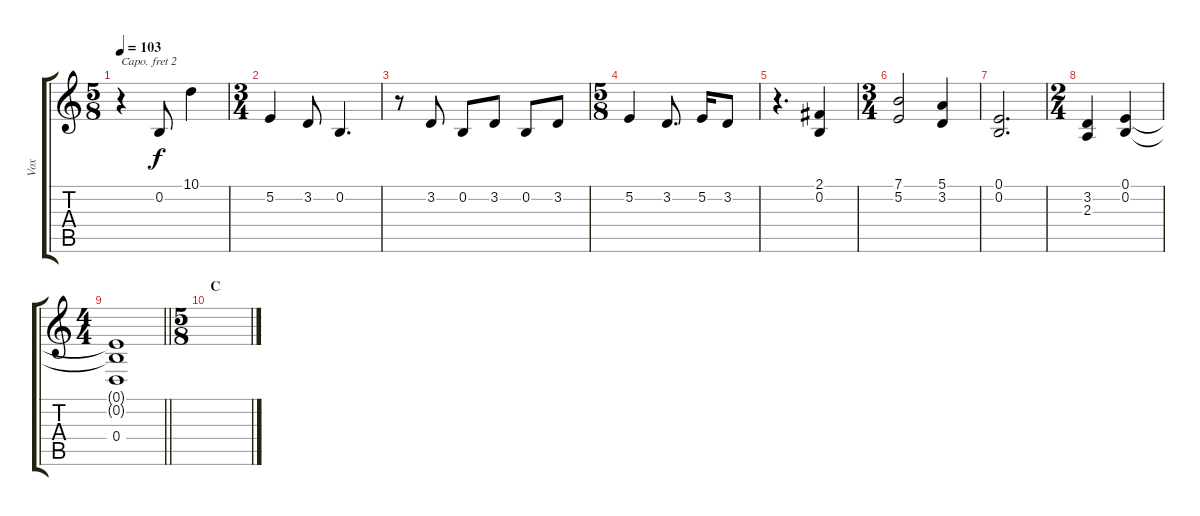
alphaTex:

\track ("Vox" "Vox") {instrument lead2sawtooth}
\staff {score tabs}
\capo 2
\tuning (D4 A3 F3 C3 G2 C2) {hide}
\ts (5 8)
\tempo 103
\clef g2
\ks c
r.4{dy f} 0.2.8 10.1.4 |
\ts (3 4)
5.2.4 3.2.8 0.2.4{d} |
r.8 3.2.8 0.2.8 3.2.8 0.2.8 3.2.8 |
\ts (5 8)
5.2.4 3.2.8{d} 5.2.16 3.2.8 |
r.4{d} (2.1 0.2).4 |
\ts (3 4)
(7.1 5.2).2 (5.1 3.2).4 |
(0.1 0.2).2{d} |
\ts (2 4)
(3.2 2.3).4 (0.1 0.2).4 |
\ts (4 4)
\barLineRight lightlight
(0.1{t} 0.2{t} 0.4).1 |
\ts (5 8)
\section ("" "C")
